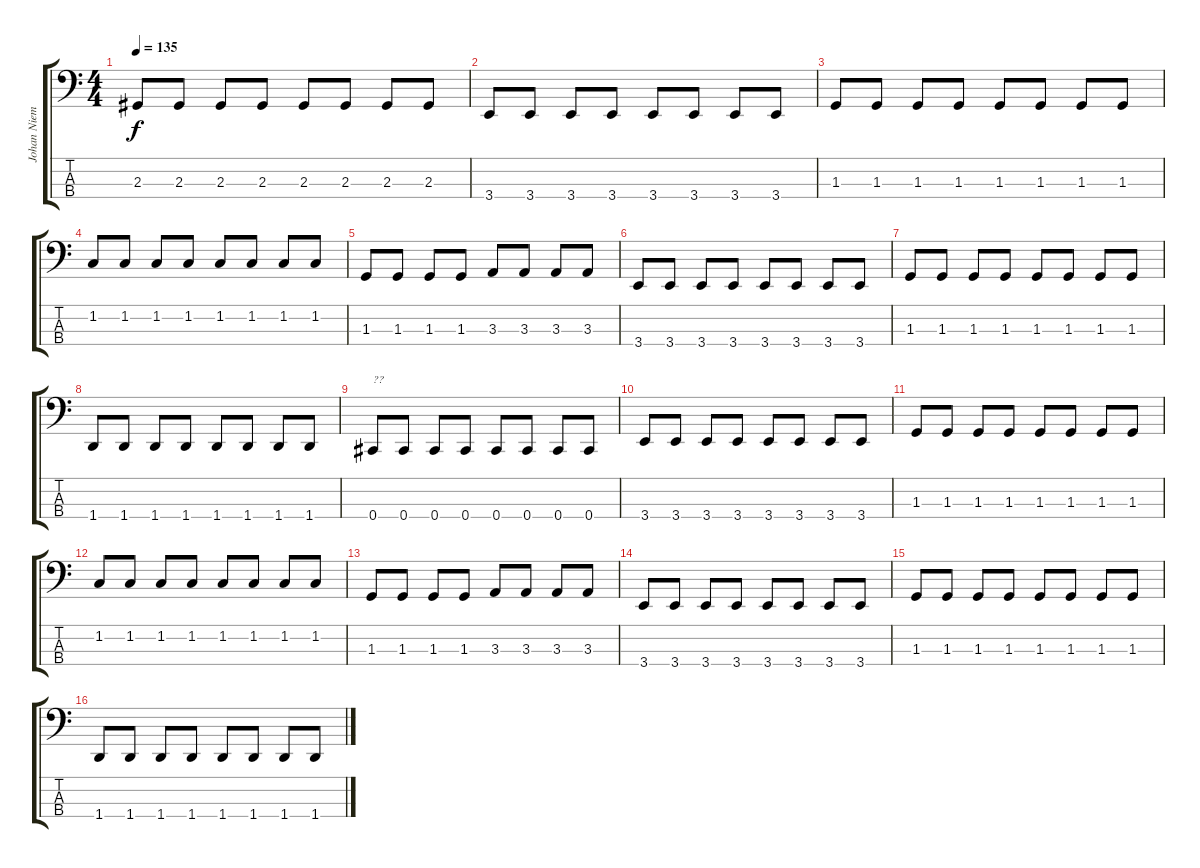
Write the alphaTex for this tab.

\track ("Johan Niemann" "Johan Niem") {instrument electricbassfinger}
\staff {score tabs}
\tuning (E2 B1 Gb1 Db1) {hide}
\ts (4 4)
\tempo 135
\clef f4
\ks c
2.3.8{dy f} 2.3.8 2.3.8 2.3.8 2.3.8 2.3.8 2.3.8 2.3.8 |
3.4.8 3.4.8 3.4.8 3.4.8 3.4.8 3.4.8 3.4.8 3.4.8 |
1.3.8 1.3.8 1.3.8 1.3.8 1.3.8 1.3.8 1.3.8 1.3.8 |
1.2.8 1.2.8 1.2.8 1.2.8 1.2.8 1.2.8 1.2.8 1.2.8 |
1.3.8 1.3.8 1.3.8 1.3.8 3.3.8 3.3.8 3.3.8 3.3.8 |
3.4.8 3.4.8 3.4.8 3.4.8 3.4.8 3.4.8 3.4.8 3.4.8 |
1.3.8 1.3.8 1.3.8 1.3.8 1.3.8 1.3.8 1.3.8 1.3.8 |
1.4.8 1.4.8 1.4.8 1.4.8 1.4.8 1.4.8 1.4.8 1.4.8 |
0.4.8{txt "??"} 0.4.8 0.4.8 0.4.8 0.4.8 0.4.8 0.4.8 0.4.8 |
3.4.8 3.4.8 3.4.8 3.4.8 3.4.8 3.4.8 3.4.8 3.4.8 |
1.3.8 1.3.8 1.3.8 1.3.8 1.3.8 1.3.8 1.3.8 1.3.8 |
1.2.8 1.2.8 1.2.8 1.2.8 1.2.8 1.2.8 1.2.8 1.2.8 |
1.3.8 1.3.8 1.3.8 1.3.8 3.3.8 3.3.8 3.3.8 3.3.8 |
3.4.8 3.4.8 3.4.8 3.4.8 3.4.8 3.4.8 3.4.8 3.4.8 |
1.3.8 1.3.8 1.3.8 1.3.8 1.3.8 1.3.8 1.3.8 1.3.8 |
1.4.8 1.4.8 1.4.8 1.4.8 1.4.8 1.4.8 1.4.8 1.4.8
